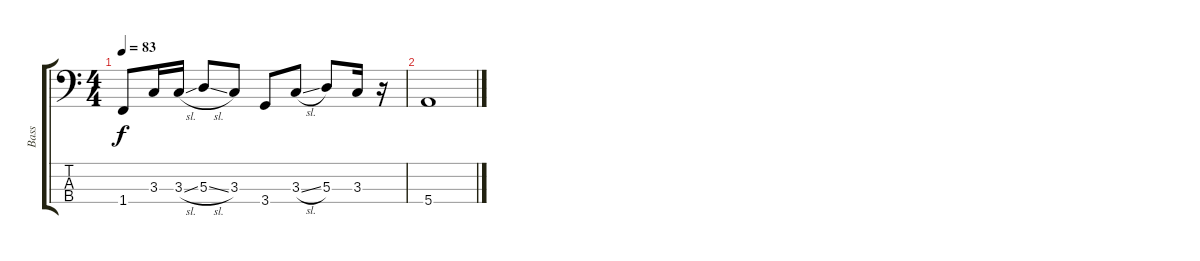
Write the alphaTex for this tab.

\track ("Bass" "Bass") {instrument electricbasspick}
\staff {score tabs}
\tuning (G2 D2 A1 E1) {hide}
\ts (4 4)
\tempo 83
\clef f4
\ks c
1.4.8{dy f} 3.3.16 3.3{sl}.16 5.3{sl}.8 3.3.8 3.4.8 3.3{sl}.8 5.3.8 3.3.16 r.16 |
5.4.1
